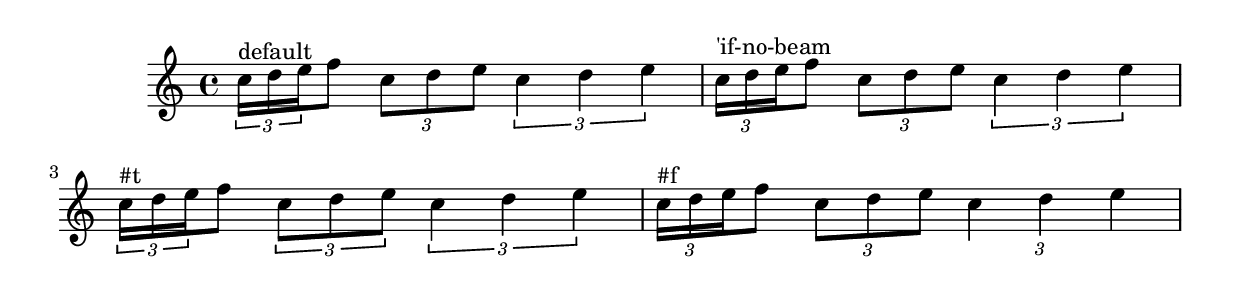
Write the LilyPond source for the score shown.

%% Do not edit this file; it is auto-generated from LSR http://lsr.dsi.unimi.it
%% This file is in the public domain.
\version "2.11.38"

\header {
  lsrtags = "rhythms, tweaks-and-overrides"

  texidoc = "
The default behavior of tuplet-bracket visibility is to print a bracket
unless there is a beam of the same length as the tuplet. To control the
visibility of tuplet brackets, set the property @code{TupletBracket
#'bracket-visibility} to either @code{##t} (always print a bracket),
@code{##f} (never print a bracket) or @code{#'if-no-beam} (only print a
bracket if there is no beam). 

"
  doctitle = "Controlling tuplet bracket visibility"
} % begin verbatim
mus = \relative c'' {
  \times 2/3 { c16[ d e } f8]
  \times 2/3 { c8 d e }
  \times 2/3 { c4 d e }
}

\new Voice \relative c'{
  << \mus s4^"default" >>
  \override TupletBracket #'bracket-visibility = #'if-no-beam
  << \mus s4^"'if-no-beam" >>
  \override TupletBracket #'bracket-visibility = ##t
  << \mus s4^"#t" >>
  \override TupletBracket #'bracket-visibility = ##f
  << \mus s4^"#f" >>
} 

